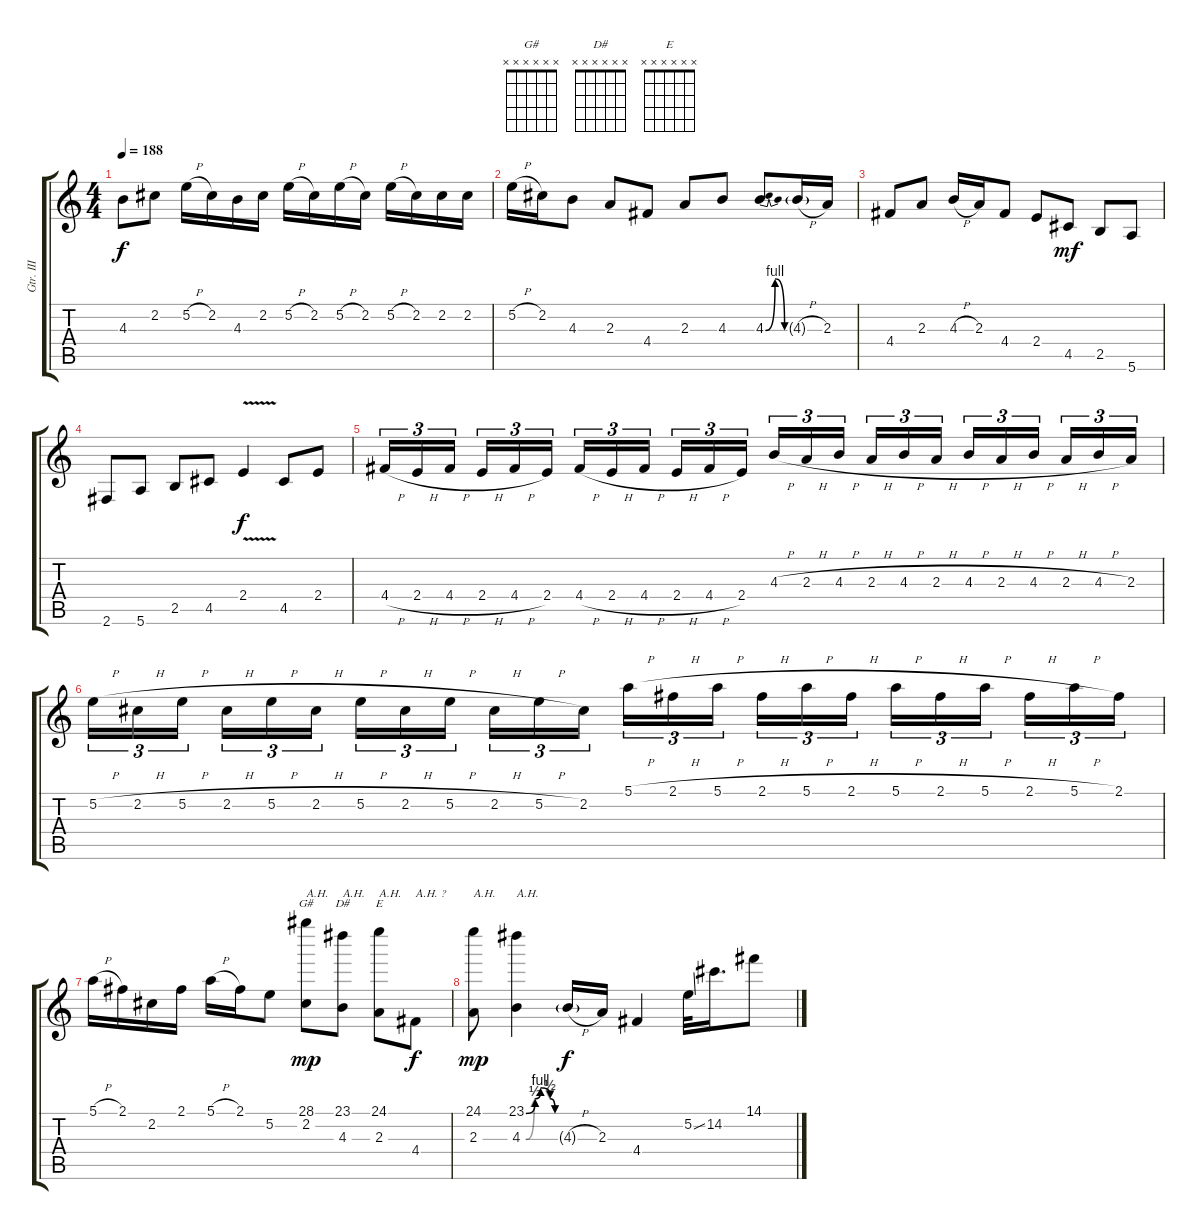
\track ("Gtr. III" "Gtr. III") {instrument overdrivenguitar}
\staff {score tabs}
\tuning (E4 B3 G3 D3 A2 E2) {hide}
\chord ("G#" x x x x x x)
\chord ("D#" x x x x x x)
\chord ("E" x x x x x x)
\ts (4 4)
\tempo 188
\clef g2
\ks c
4.3{t}.8{dy f} 2.2.8 5.2{h}.16 2.2.16 4.3.16 2.2.16 5.2{h}.16 2.2.16 5.2{h}.16 2.2.16 5.2{h}.16 2.2.16 2.2.16 2.2.16 |
5.2{h}.16 2.2.16 4.3.8 2.3.8 4.4.8 2.3.8 4.3.8 4.3{be (bendrelease 0 0 25 4 35 4 60 0)}.8 4.3{h g}.16 2.3.16 |
4.4.8 2.3.8 4.3{h}.16 2.3.16 4.4.8 2.4.8 4.5.8{dy mf} 2.5.8 5.6.8 |
2.6.8 5.6.8 2.5.8 4.5.8 2.4{v}.4{dy f} 4.5.8 2.4.8 |
4.4{h}.16{tu (3 2)} 2.4{h}.16{tu (3 2)} 4.4{h}.16{tu (3 2) beam splitsecondary} 2.4{h}.16{tu (3 2)} 4.4{h}.16{tu (3 2)} 2.4.16{tu (3 2)} 4.4{h}.16{tu (3 2)} 2.4{h}.16{tu (3 2)} 4.4{h}.16{tu (3 2) beam splitsecondary} 2.4{h}.16{tu (3 2)} 4.4{h}.16{tu (3 2)} 2.4.16{tu (3 2)} 4.3{h}.16{tu (3 2)} 2.3{h}.16{tu (3 2)} 4.3{h}.16{tu (3 2) beam splitsecondary} 2.3{h}.16{tu (3 2)} 4.3{h}.16{tu (3 2)} 2.3{h}.16{tu (3 2)} 4.3{h}.16{tu (3 2)} 2.3{h}.16{tu (3 2)} 4.3{h}.16{tu (3 2) beam splitsecondary} 2.3{h}.16{tu (3 2)} 4.3{h}.16{tu (3 2)} 2.3.16{tu (3 2)} |
5.2{h}.16{tu (3 2)} 2.2{h}.16{tu (3 2)} 5.2{h}.16{tu (3 2) beam splitsecondary} 2.2{h}.16{tu (3 2)} 5.2{h}.16{tu (3 2)} 2.2{h}.16{tu (3 2)} 5.2{h}.16{tu (3 2)} 2.2{h}.16{tu (3 2)} 5.2{h}.16{tu (3 2) beam splitsecondary} 2.2{h}.16{tu (3 2)} 5.2{h}.16{tu (3 2)} 2.2.16{tu (3 2)} 5.1{h}.16{tu (3 2)} 2.1{h}.16{tu (3 2)} 5.1{h}.16{tu (3 2) beam splitsecondary} 2.1{h}.16{tu (3 2)} 5.1{h}.16{tu (3 2)} 2.1{h}.16{tu (3 2)} 5.1{h}.16{tu (3 2)} 2.1{h}.16{tu (3 2)} 5.1{h}.16{tu (3 2) beam splitsecondary} 2.1{h}.16{tu (3 2)} 5.1{h}.16{tu (3 2)} 2.1.16{tu (3 2)} |
5.1{h}.16 2.1.16 2.2.16 2.1.16 5.1{h}.16 2.1.16 5.2.8 (28.1 2.2).8{ch "G#" txt "A.H." dy mp} (23.1 4.3).8{ch "D#" txt "A.H."} (24.1 2.3).8{ch "E" txt "A.H."} 4.4.8{txt "A.H. ?" dy f} |
(24.1 2.3).8{txt "A.H." dy mp} (23.1{be (custom 0 0 19 2 30 4 50 2 60 0)} 4.3{be (custom 0 0 17 2 30 4 48 2 60 0)}).4{txt "A.H."} 4.3{h g}.16{dy f} 2.3.16 4.4.4 5.2{ss}.32 14.2.16{d} 14.1.8
